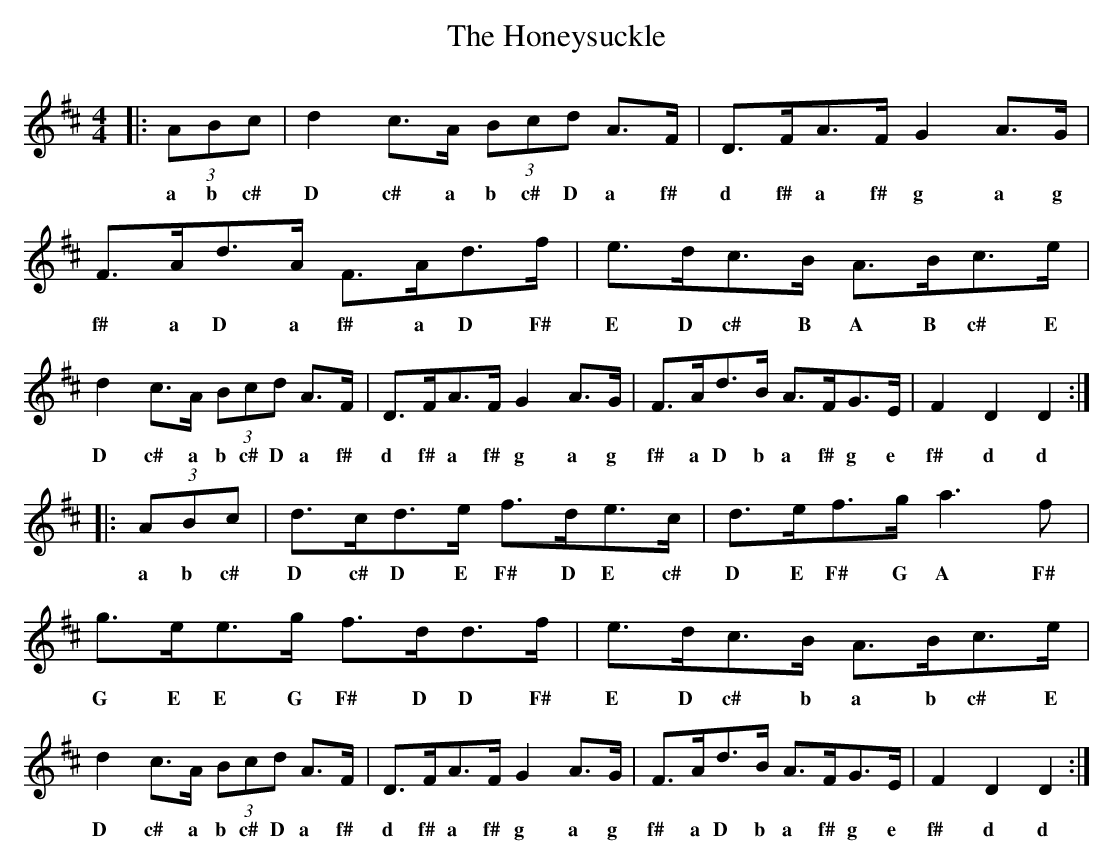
X:1
T:Honeysuckle, The
M:4/4
L:1/8
K:D
|:(3ABc|d2c>A (3Bcd A>F|D>FA>F G2A>G|F>Ad>A F>Ad>f|e>dc>B A>Bc>e|
w:a b c# D c# a b c# D a f# d f# a f# g a g f# a D a f# a D F# E D c# B A B c# E
d2c>A (3Bcd A>F|D>FA>F G2A>G|F>Ad>B A>FG>E|F2D2D2:|
w:D c# a b c# D a f# d f# a f# g a g f# a D b a f# g e f# d d
|:(3ABc|d>cd>e f>de>c|d>ef>g a3 f|g>ee>g f>dd>f|e>dc>B A>Bc>e|
w:a b c# D c# D E F# D E c# D E F# G A F# G E E G F# D D F# E D c# b a b c# E
d2c>A (3Bcd A>F|D>FA>F G2A>G|F>Ad>B A>FG>E|F2D2D2:|
w:D c# a b c# D a f# d f# a f# g a g f# a D b a f# g e f# d d
